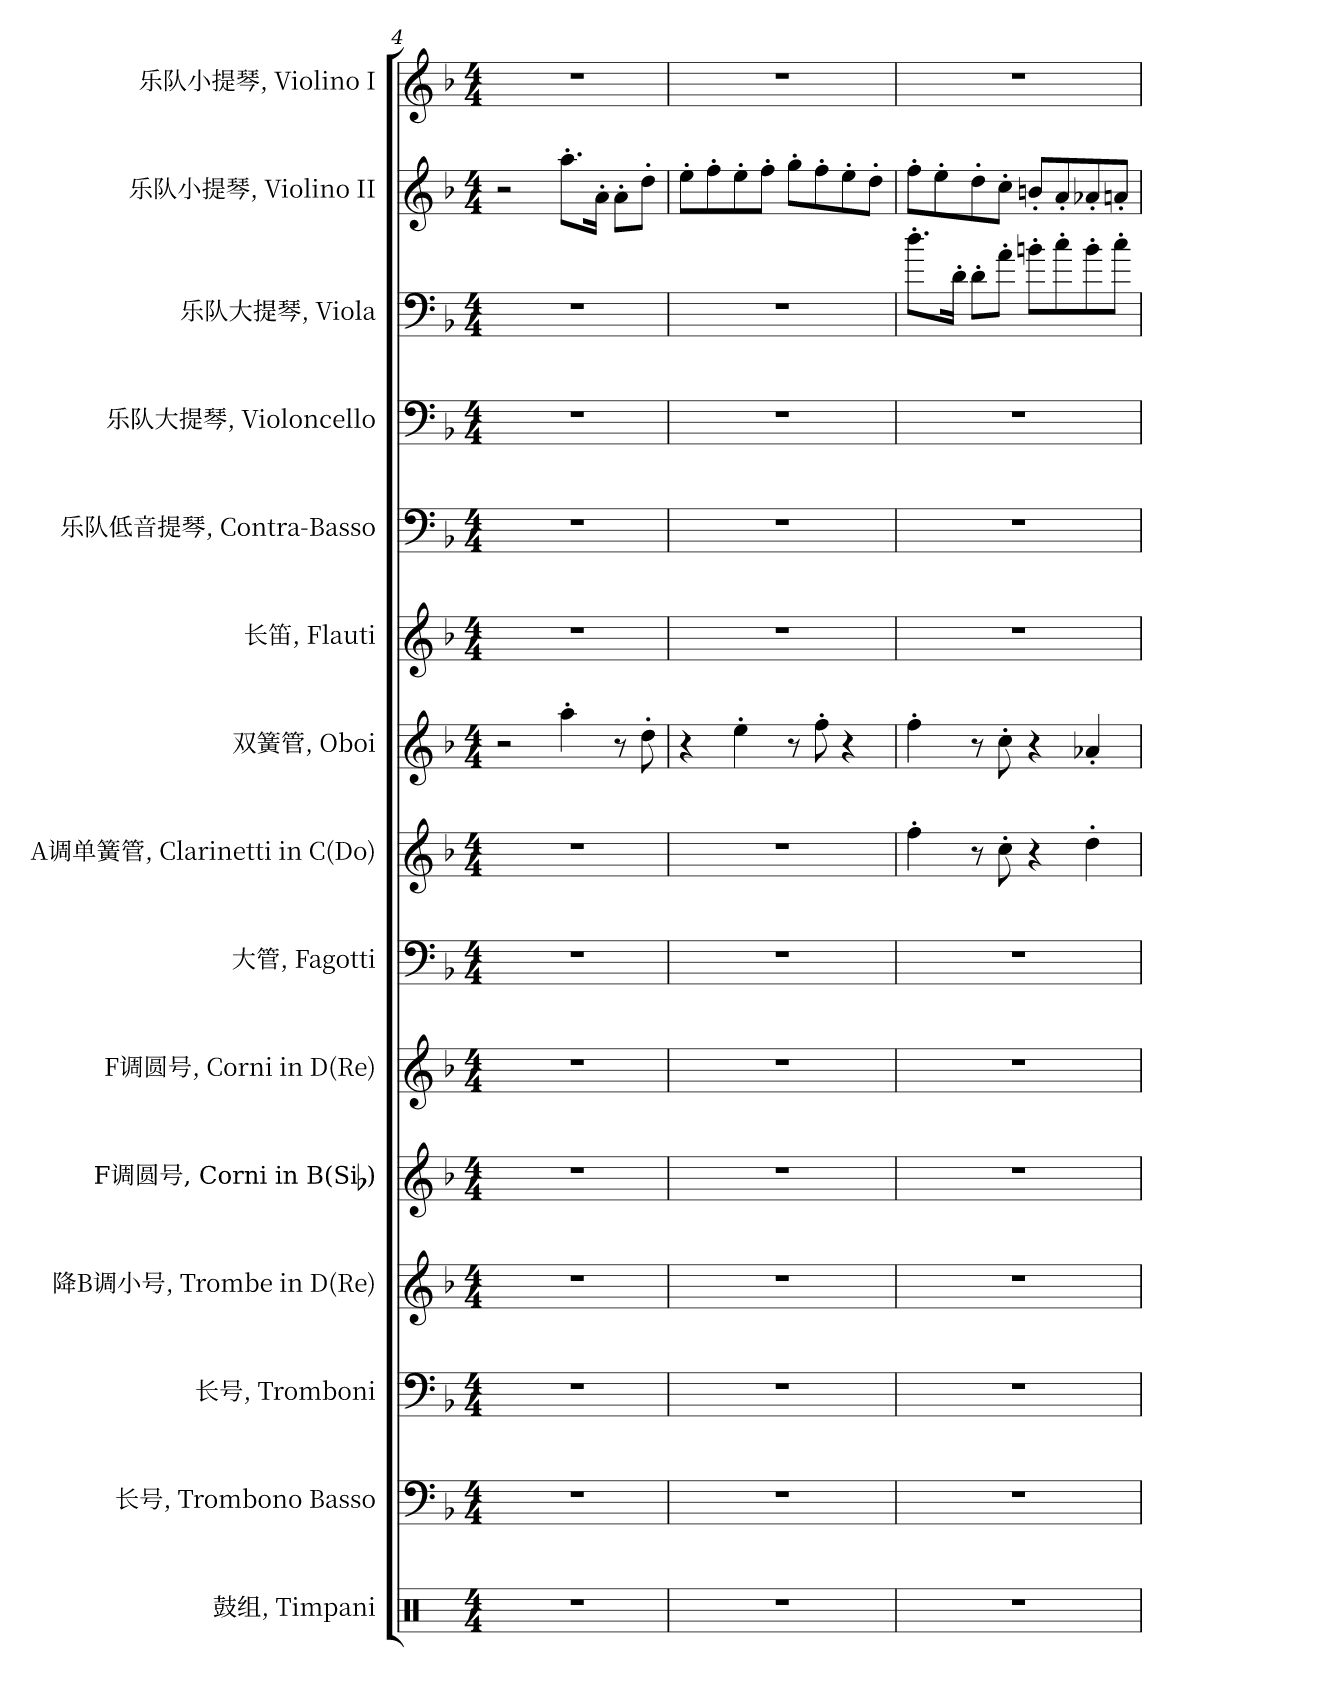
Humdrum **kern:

**kern	**kern	**kern	**kern	**kern	**kern	**kern	**kern	**kern	**kern	**kern	**kern	**kern	**kern	**kern
*part15	*part14	*part13	*part12	*part11	*part10	*part9	*part8	*part7	*part6	*part5	*part4	*part3	*part2	*part1
*staff15	*staff14	*staff13	*staff12	*staff11	*staff10	*staff9	*staff8	*staff7	*staff6	*staff5	*staff4	*staff3	*staff2	*staff1
*I"鼓组, Timpani	*I"长号, Trombono Basso	*I"长号, Tromboni	*I"降B调小号, Trombe in D(Re)	*I"F调圆号, Corni in B(Si-flat)	*I"F调圆号, Corni in D(Re)	*I"大管, Fagotti	*I"A调单簧管, Clarinetti in C(Do)	*I"双簧管, Oboi	*I"长笛, Flauti	*I"乐队低音提琴, Contra-Basso	*I"乐队大提琴, Violoncello	*I"乐队大提琴, Viola	*I"乐队小提琴, Violino II	*I"乐队小提琴, Violino I
*	*I'Tbn.	*I'Tbn.	*	*	*	*	*I'A Cl.	*I'Ob.	*I'Fl.	*I'Cbs.	*	*	*	*
*clefX	*clefF4	*clefF4	*clefG2	*clefG2	*clefG2	*clefF4	*clefG2	*clefG2	*clefG2	*clefF4	*clefF4	*clefF4	*clefG2	*clefG2
*	*	*	*ITrd1c2	*ITrd4c7	*ITrd4c7	*	*ITrd1c2	*	*	*ITrd7c12	*	*	*	*
*k[]	*k[b-]	*k[b-]	*k[b-e-a-]	*k[b-e-]	*k[b-e-]	*k[b-]	*k[b-e-a-]	*k[b-]	*k[b-]	*k[b-]	*k[b-]	*k[b-]	*k[b-]	*k[b-]
*M4/4	*M4/4	*M4/4	*M4/4	*M4/4	*M4/4	*M4/4	*M4/4	*M4/4	*M4/4	*M4/4	*M4/4	*M4/4	*M4/4	*M4/4
=4	=4	=4	=4	=4	=4	=4	=4	=4	=4	=4	=4	=4	=4	=4
1r	1r	1r	1r	1r	1r	1r	1r	2r	1r	1r	1r	1r	2r	1r
.	.	.	.	.	.	.	.	4aa'\	.	.	.	.	8.aa'\L	.
.	.	.	.	.	.	.	.	.	.	.	.	.	16a'\Jk	.
.	.	.	.	.	.	.	.	8r	.	.	.	.	8a'\L	.
.	.	.	.	.	.	.	.	8dd'\	.	.	.	.	8dd'\J	.
!!LO:PB:g=z
=5	=5	=5	=5	=5	=5	=5	=5	=5	=5	=5	=5	=5	=5	=5
1r	1r	1r	1r	1r	1r	1r	1r	4r	1r	1r	1r	1r	8ee'\L	1r
.	.	.	.	.	.	.	.	.	.	.	.	.	8ff'\	.
.	.	.	.	.	.	.	.	4ee'\	.	.	.	.	8ee'\	.
.	.	.	.	.	.	.	.	.	.	.	.	.	8ff'\J	.
.	.	.	.	.	.	.	.	8r	.	.	.	.	8gg'\L	.
.	.	.	.	.	.	.	.	8ff'\	.	.	.	.	8ff'\	.
.	.	.	.	.	.	.	.	4r	.	.	.	.	8ee'\	.
.	.	.	.	.	.	.	.	.	.	.	.	.	8dd'\J	.
=6	=6	=6	=6	=6	=6	=6	=6	=6	=6	=6	=6	=6	=6	=6
*	*	*	*	*	*	*	*	*	*	*	*	*	*	*MM163
1r	1r	1r	1r	1r	1r	1r	4ee-'\	4ff'\	1r	1r	1r	8.dd'\L	8ff'\L	1r
.	.	.	.	.	.	.	.	.	.	.	.	.	8ee'\	.
.	.	.	.	.	.	.	.	.	.	.	.	16d'\Jk	.	.
.	.	.	.	.	.	.	8r	8r	.	.	.	8d'\L	8dd'\	.
.	.	.	.	.	.	.	8b-'\	8cc'\	.	.	.	8a'\J	8cc'\J	.
.	.	.	.	.	.	.	4r	4r	.	.	.	8bn'\L	8bn'/L	.
.	.	.	.	.	.	.	.	.	.	.	.	8cc'\	8a'/	.
.	.	.	.	.	.	.	4cc'\	4a-X'/	.	.	.	8b'\	8a-X'/	.
.	.	.	.	.	.	.	.	.	.	.	.	8cc'\J	8an'/J	.
=	=	=	=	=	=	=	=	=	=	=	=	=	=	=
*-	*-	*-	*-	*-	*-	*-	*-	*-	*-	*-	*-	*-	*-	*-
